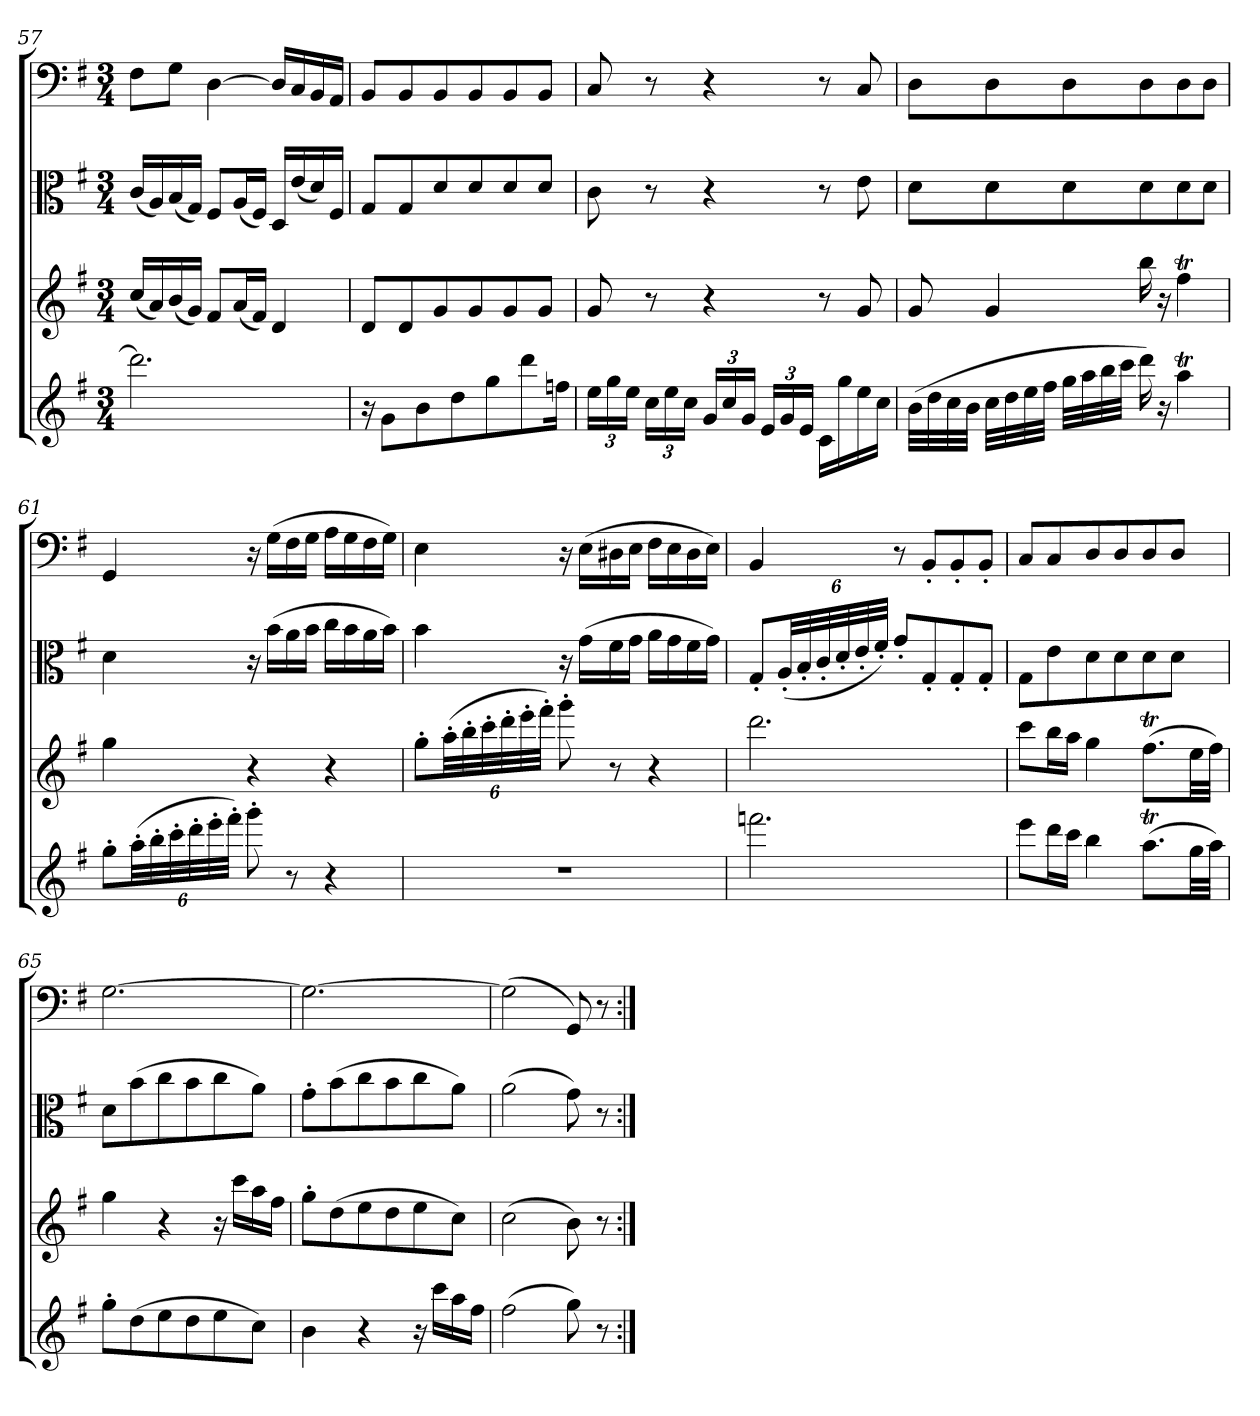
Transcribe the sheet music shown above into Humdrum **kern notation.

**kern	**kern	**kern	**kern
*part4	*part3	*part2	*part1
*staff4	*staff3	*staff2	*staff1
*clefG2	*clefG2	*clefC3	*clefF4
*k[f#]	*k[f#]	*k[f#]	*k[f#]
*G:	*G:	*G:	*G:
*M3/4	*M3/4	*M3/4	*M3/4
=57	=57	=57	=57
2.ddd\]	(16cc/LL	(16c/LL	8F#\L
.	16a/)	16A/)	.
.	(16b/	(16B/	8G\J
.	16g/JJ)	16G/JJ)	.
.	8f#/L	8F#/L	[4D\
.	(16a/L	(16A/L	.
.	16f#/JJ)	16F#/JJ)	.
.	4d/	16D/LL	16D/LL]
.	.	(16e/	16C/
.	.	16d/)	16BB/
.	.	16F#/JJ	16AA/JJ
=58	=58	=58	=58
16r	8d/L	8G/L	8BB/L
8g\L	.	.	.
.	8d/	8G/	8BB/
8b\	.	.	.
.	8g/	8d/	8BB/
8dd\	.	.	.
.	8g/	8d/	8BB/
8gg\	.	.	.
.	8g/	8d/	8BB/
8ddd\	.	.	.
.	8g/J	8d/J	8BB/J
16ffn\Jk	.	.	.
=59	=59	=59	=59
24ee\LL	8g/	8c\	8C/
24gg\	.	.	.
24ee\JJ	.	.	.
24cc\LL	8r	8r	8r
24ee\	.	.	.
24cc\JJ	.	.	.
24g/LL	4r	4r	4r
24cc/	.	.	.
24g/JJ	.	.	.
24e/LL	.	.	.
24g/	.	.	.
24e/JJ	.	.	.
16c/LL	8r	8r	8r
16gg\	.	.	.
16ee\	8g/	8e\	8C/
16cc\JJ	.	.	.
=60	=60	=60	=60
(32b\LLL	8g/	8d\L	8D\L
32dd\	.	.	.
32cc\	.	.	.
32b\JJJ	.	.	.
32cc\LLL	4g/	8d\	8D\
32dd\	.	.	.
32ee\	.	.	.
32ff#\JJJ	.	.	.
32gg\LLL	.	8d\	8D\
32aa\	.	.	.
32bb\	.	.	.
32ccc\JJJ	.	.	.
16ddd\)	16bb\	8d\	8D\
16r	16r	.	.
4aaT\	4ff#t\	8d\	8D\
.	.	8d\J	8D\J
=61	=61	=61	=61
8gg'\L	4gg\	4d\	4GG/
(48aa'\LL	.	.	.
48bb'\	.	.	.
48ccc'\	.	.	.
48ddd'\	.	.	.
48eee'\	.	.	.
48fff#'\JJJ)	.	.	.
8ggg'\	4r	16r	16r
.	.	(16b\LL	(16G\LL
8r	.	16a\	16F#\
.	.	16b\JJ	16G\JJ
4r	4r	16cc\LL	16A\LL
.	.	16b\	16G\
.	.	16a\	16F#\
.	.	16b\JJ)	16G\JJ)
=62	=62	=62	=62
2.r	8gg'\L	4b\	4E\
.	(48aa'\LL	.	.
.	48bb'\	.	.
.	48ccc'\	.	.
.	48ddd'\	.	.
.	48eee'\	.	.
.	48fff#'\JJJ)	.	.
.	8ggg'\	16r	16r
.	.	(16g\LL	(16E\LL
.	8r	16f#\	16D#X\
.	.	16g\JJ	16E\JJ
.	4r	16a\LL	16F#\LL
.	.	16g\	16E\
.	.	16f#\	16D#\
.	.	16g\JJ)	16E\JJ)
=63	=63	=63	=63
2.fffn\	2.ddd\	8G'/L	4BB/
.	.	(48A'/LL	.
.	.	48B'/	.
.	.	48c'/	.
.	.	48d'/	.
.	.	48e'/	.
.	.	48f#'/JJJ)	.
.	.	8g'/L	8r
.	.	8G'/	8BB'/L
.	.	8G'/	8BB'/
.	.	8G'/J	8BB'/J
=64	=64	=64	=64
8eee\L	8ccc\L	8G\L	8C/L
16ddd\L	16bb\L	8e\	8C/
16ccc\JJ	16aa\JJ	.	.
4bb\	4gg\	8d\	8D/
.	.	8d\	8D/
(8.aaT\L	(8.ff#t\L	8d\	8D/
.	.	8d\J	8D/J
32gg\LL	32ee\LL	.	.
32aa\JJJ)	32ff#\JJJ)	.	.
=65	=65	=65	=65
8gg'\L	4gg\	8d\L	[2.G\
(8dd\	.	(8b\	.
8ee\	4r	8cc\	.
8dd\	.	8b\	.
8ee\	16r	8cc\	.
.	16ccc\LL	.	.
8cc\J)	16aa\	8a\J)	.
.	16ff#\JJ	.	.
=66	=66	=66	=66
4b\	8gg'\L	8g'\L	2.G\_
.	(8dd\	(8b\	.
4r	8ee\	8cc\	.
.	8dd\	8b\	.
16r	8ee\	8cc\	.
16ccc\LL	.	.	.
16aa\	8cc\J)	8a\J)	.
16ff#\JJ	.	.	.
=67	=67	=67	=67
(2ff#\	(2cc\	(2a\	(2G\]
8gg\)	8b\)	8g\)	8GG/)
8r	8r	8r	8r
=:|!	=:|!	=:|!	=:|!
*-	*-	*-	*-
